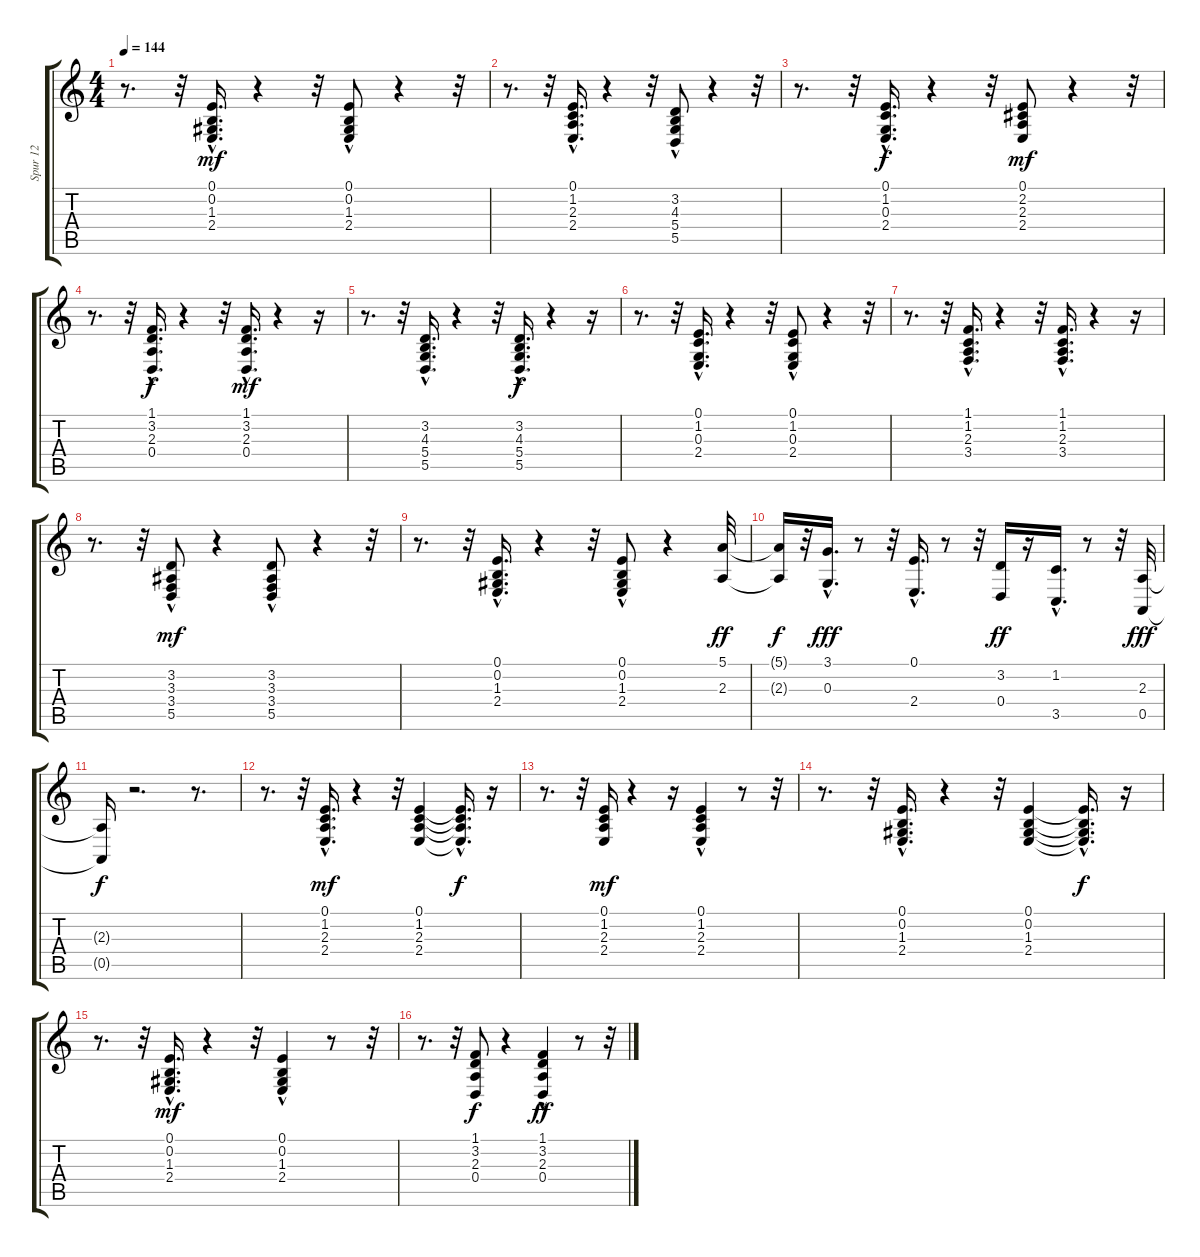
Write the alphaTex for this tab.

\track ("Spur 12" "Spur 12") {instrument acousticgrandpiano}
\staff {score tabs}
\tuning (E4 B3 G3 D3 A2 E2) {hide}
\ts (4 4)
\tempo 144
\clef g2
\ks c
r.8{d dy mf} r.32 (0.1{hac} 0.2{hac} 1.3 2.4{hac}).16{d} r.4 r.32 (0.1 0.2{hac} 1.3{hac} 2.4{hac}).8 r.4 r.32 |
r.8{d} r.32 (0.1{hac} 1.2{hac} 2.3{hac} 2.4{hac}).16{d} r.4 r.32 (3.2 4.3{hac} 5.4 5.5).8 r.4 r.32 |
r.8{d} r.32 (0.1{hac} 1.2{hac} 0.3{hac} 2.4{hac}).16{d dy f} r.4 r.32 (0.1 2.2 2.3 2.4).8{dy mf} r.4 r.32 |
r.8{d} r.32 (1.1{hac} 3.2{hac} 2.3 0.4).16{d dy f} r.4 r.32 (1.1{hac} 3.2{hac} 2.3{hac} 0.4{hac}).16{d dy mf} r.4 r.16 |
r.8{d} r.32 (3.2{hac} 4.3{hac} 5.4 5.5).16{d} r.4 r.32 (3.2{hac} 4.3{hac} 5.4 5.5{hac}).16{d dy f} r.4 r.16 |
r.8{d} r.32 (0.1{hac} 1.2{hac} 0.3 2.4).16{d} r.4 r.32 (0.1 1.2{hac} 0.3 2.4{hac}).8 r.4 r.32 |
r.8{d} r.32 (1.1{hac} 1.2{hac} 2.3 3.4).16{d} r.4 r.32 (1.1{hac} 1.2{hac} 2.3 3.4).16{d} r.4 r.16 |
r.8{d} r.32 (3.2{hac} 3.3{hac} 3.4{hac} 5.5).8{dy mf} r.4 (3.2{hac} 3.3{hac} 3.4 5.5).8 r.4 r.32 |
r.8{d} r.32 (0.1{hac} 0.2{hac} 1.3 2.4{hac}).16{d} r.4 r.32 (0.1 0.2{hac} 1.3{hac} 2.4{hac}).8 r.4 (5.1 2.3).32{dy ff} |
(5.1{t} 2.3{t}).16{dy f} r.32 (3.1{hac} 0.3{hac}).16{d dy fff} r.8 r.32 (0.1{hac} 2.4{hac}).16{d} r.8 r.32 (3.2 0.4).16{dy ff} r.16 (1.2{hac} 3.5{hac}).16{d} r.8 r.32 (2.3 0.5).32{dy fff} |
(2.3{t} 0.5{t}).16{dy f} r.2{d} r.8{d} |
r.8{d} r.32 (0.1{hac} 1.2 2.3 2.4).16{d dy mf} r.4 r.32 (0.1 1.2 2.3 2.4).4 (0.1{hac t} 1.2{t} 2.3{t} 2.4{t}).16{d dy f} r.16 |
r.8{d} r.32 (0.1 1.2 2.3 2.4).16{dy mf} r.4 r.16 (0.1{hac} 1.2{hac} 2.3{hac} 2.4).4 r.8 r.32 |
r.8{d} r.32 (0.1{hac} 0.2{hac} 1.3 2.4).16{d} r.4 r.32 (0.1 0.2 1.3 2.4).4 (0.1{hac t} 0.2{hac t} 1.3{hac t} 2.4{hac t}).16{d dy f} r.16 |
r.8{d} r.32 (0.1{hac} 0.2{hac} 1.3 2.4).16{d dy mf} r.4 r.32 (0.1 0.2{hac} 1.3{hac} 2.4{hac}).4 r.8 r.32 |
r.8{d} r.32 (1.1 3.2 2.3 0.4).8{dy f} r.4 (1.1{hac} 3.2 2.3 0.4).4{dy ff} r.8 r.32
